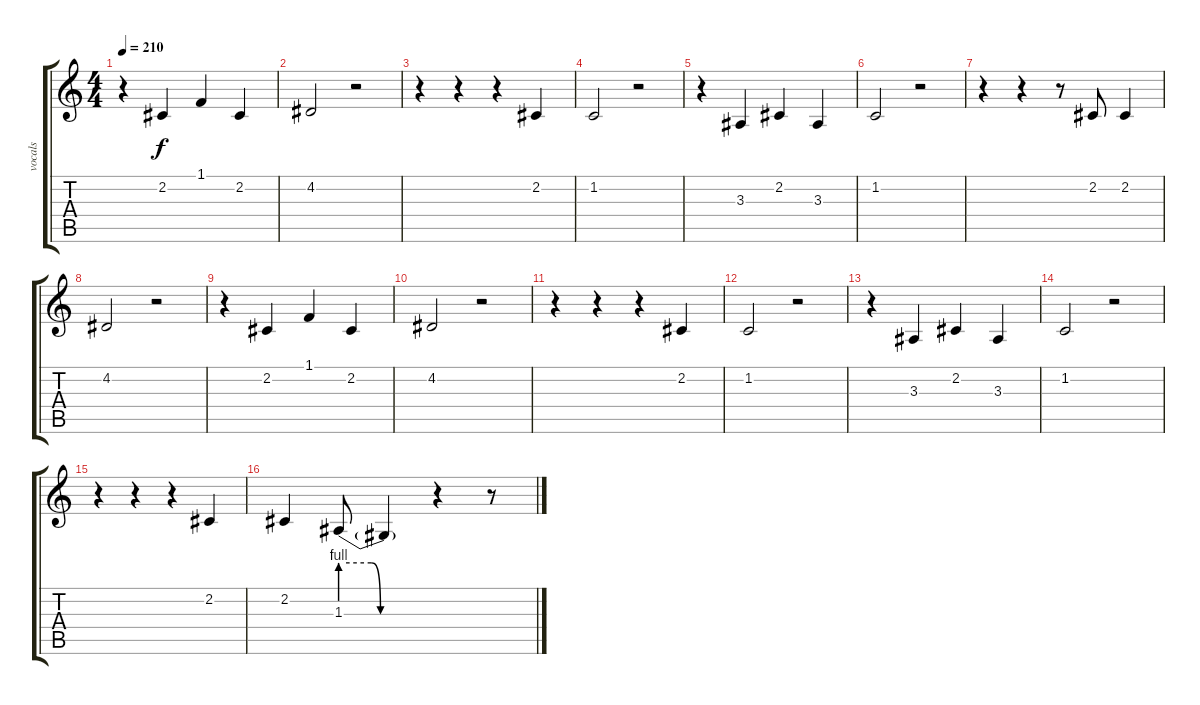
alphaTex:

\track ("vocals" "vocals") {instrument lead6voice}
\staff {score tabs}
\tuning (E4 B3 G3 D3 A2 E2) {hide}
\ts (4 4)
\tempo 210
\clef g2
\ks c
r.4{dy f} 2.2.4 1.1.4 2.2.4 |
4.2.2 r.2 |
r.4 r.4 r.4 2.2.4 |
1.2.2 r.2 |
r.4 3.3.4 2.2.4 3.3.4 |
1.2.2 r.2 |
r.4 r.4 r.8 2.2.8 2.2.4 |
4.2.2 r.2 |
r.4 2.2.4 1.1.4 2.2.4 |
4.2.2 r.2 |
r.4 r.4 r.4 2.2.4 |
1.2.2 r.2 |
r.4 3.3.4 2.2.4 3.3.4 |
1.2.2 r.2 |
r.4 r.4 r.4 2.2.4 |
2.2.4 1.3{be (custom 0 4 20 4 26 0 28 0 40 0 60 0)}.8 1.3{t}.4 r.4 r.8
